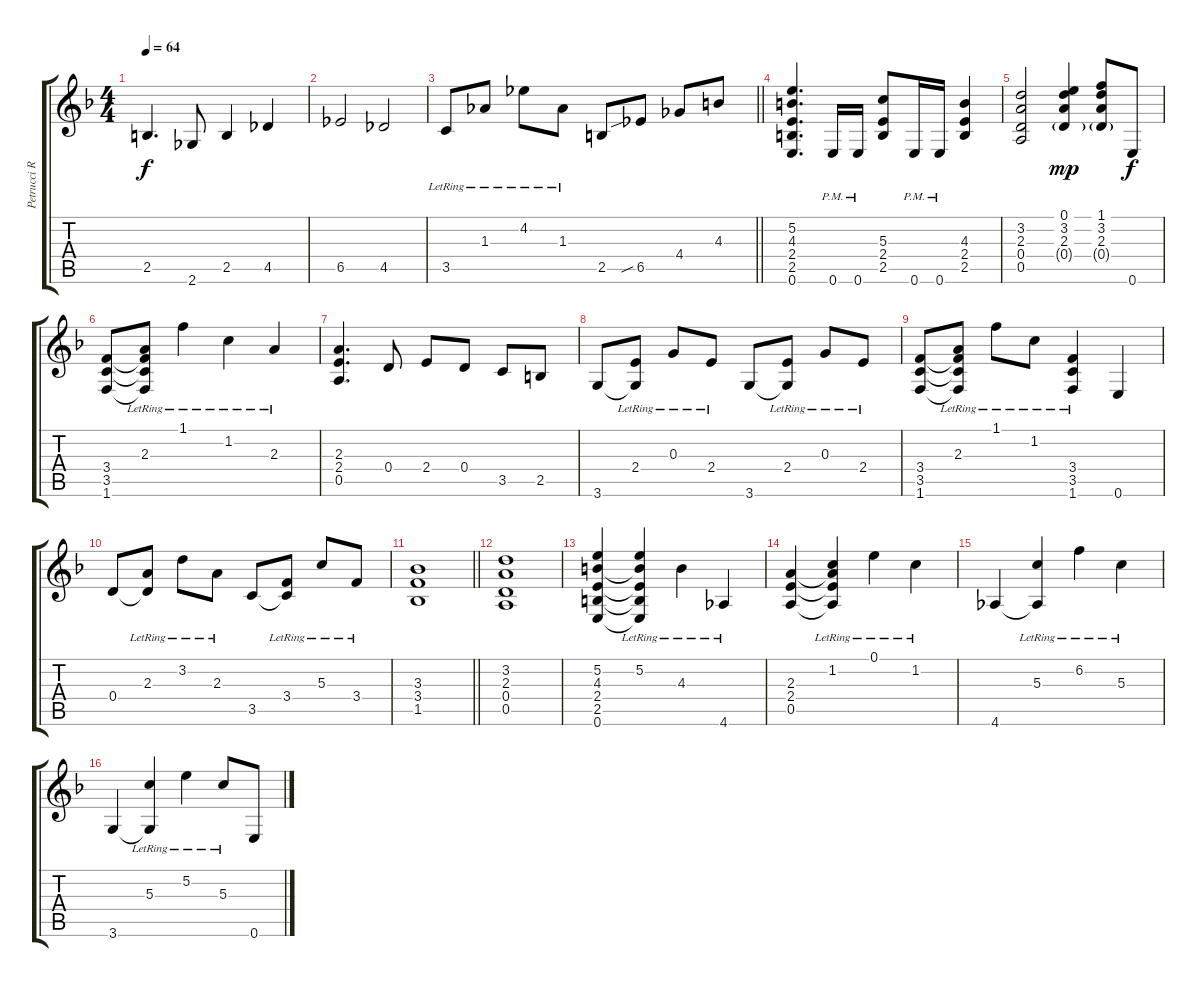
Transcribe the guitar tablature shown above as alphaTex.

\track ("Petrucci Right" "Petrucci R") {instrument distortionguitar}
\staff {score tabs}
\tuning (E4 B3 G3 D3 A2 E2) {hide}
\ts (4 4)
\tempo 64
\clef g2
\ks f
2.5.4{d dy f} 2.6.8 2.5.4 4.5.4 |
6.5.2 4.5.2 |
\barLineRight lightlight
3.5{lr}.8 1.3{lr}.8 4.2{lr}.8 1.3{lr}.8 2.5.8 6.5{sib}.8 4.4.8 4.3.8 |
(5.2 4.3 2.4 2.5 0.6).4{d} 0.6{pm}.16 0.6{pm}.16 (5.3 2.4 2.5).8 0.6{pm}.16 0.6{pm}.16 (4.3 2.4 2.5).4 |
(3.2 2.3 0.4 0.5).2 (0.1 3.2 2.3 0.4{g}).4{dy mp} (1.1 3.2 2.3 0.4{g}).8 0.6.8{dy f} |
(3.4 3.5 1.6).8 (2.3{lr} 3.4{t} 3.5{t} 1.6{t}).8 1.1{lr}.4 1.2{lr}.4 2.3{lr}.4 |
(2.3 2.4 0.5).4{d} 0.4.8 2.4.8 0.4.8 3.5.8 2.5.8 |
3.6.8 (2.4{lr} 3.6{t}).8 0.3{lr}.8 2.4{lr}.8 3.6.8 (2.4{lr} 3.6{t}).8 0.3{lr}.8 2.4{lr}.8 |
(3.4 3.5 1.6).8 (2.3{lr} 3.4{t} 3.5{t} 1.6{t}).8 1.1{lr}.8 1.2{lr}.8 (3.4{lr} 3.5{lr} 1.6{lr}).4 0.6.4 |
0.4.8 (2.3{lr} 0.4{t}).8 3.2{lr}.8 2.3{lr}.8 3.5.8 (3.4{lr} 3.5{t}).8 5.3{lr}.8 3.4{lr}.8 |
\barLineRight lightlight
(3.3 3.4 1.5).1 |
(3.2 2.3 0.4 0.5).1 |
(5.2 4.3 2.4 2.5 0.6).4 (5.2{lr} 4.3{t} 2.4{t} 2.5{t} 0.6{t}).4 4.3{lr}.4 4.6{lr}.4 |
(2.3 2.4 0.5).4 (1.2{lr} 2.3{t} 2.4{t} 0.5{t}).4 0.1{lr}.4 1.2{lr}.4 |
4.6.4 (5.3{lr} 4.6{t}).4 6.2{lr}.4 5.3{lr}.4 |
3.6.4 (5.3{lr} 3.6{t}).4 5.2{lr}.4 5.3{lr}.8 0.6.8
